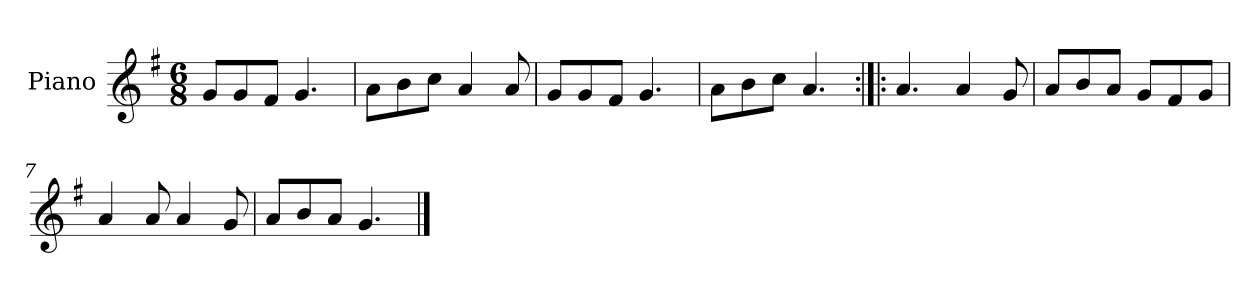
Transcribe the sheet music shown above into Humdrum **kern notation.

**kern
*part1
*staff1
*I"Piano
*I'Pno.
*clefG2
*k[f#]
*M6/8
=1
8g/L
8g/
8f#/J
4.g/
=2
8a\L
8b\
8cc\J
4a/
8a/
=3
8g/L
8g/
8f#/J
4.g/
=4
8a\L
8b\
8cc\J
4.a/
=5:|!|:
4.a/
4a/
8g/
=6
8a/L
8b/
8a/J
8g/L
8f#/
8g/J
=7
4a/
8a/
4a/
8g/
!!LO:LB:g=z
=8
8a/L
8b/
8a/J
4.g/
==
*-
